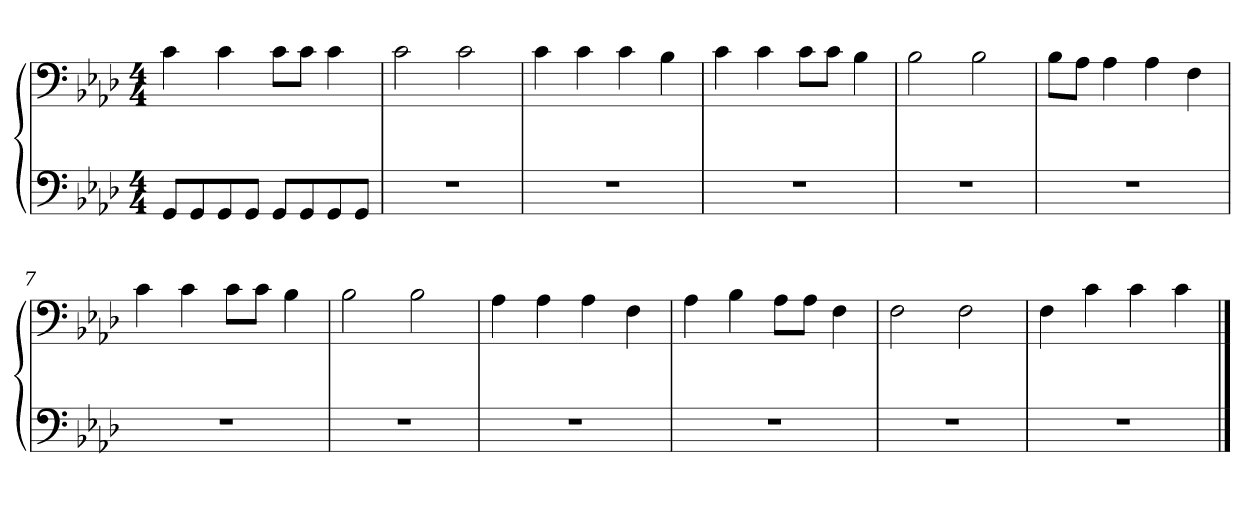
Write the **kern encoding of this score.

**kern	**kern
*part1	*part1
*staff2	*staff1
*clefF4	*clefF4
*k[b-e-a-d-]	*k[b-e-a-d-]
*M4/4	*M4/4
=1	=1
8GG/L	4c\
8GG/	.
8GG/	4c\
8GG/J	.
8GG/L	8c\L
8GG/	8c\J
8GG/	4c\
8GG/J	.
=2	=2
1r	2c\
.	2c\
=3	=3
1r	4c\
.	4c\
.	4c\
.	4B-\
=4	=4
1r	4c\
.	4c\
.	8c\L
.	8c\J
.	4B-\
=5	=5
1r	2B-\
.	2B-\
=6	=6
1r	8B-\L
.	8A-\J
.	4A-\
.	4A-\
.	4F\
=7	=7
1r	4c\
.	4c\
.	8c\L
.	8c\J
.	4B-\
=8	=8
1r	2B-\
.	2B-\
=9	=9
1r	4A-\
.	4A-\
.	4A-\
.	4F\
=10	=10
1r	4A-\
.	4B-\
.	8A-\L
.	8A-\J
.	4F\
=11	=11
1r	2F\
.	2F\
=12	=12
1r	4F\
.	4c\
.	4c\
.	4c\
==	==
*-	*-
